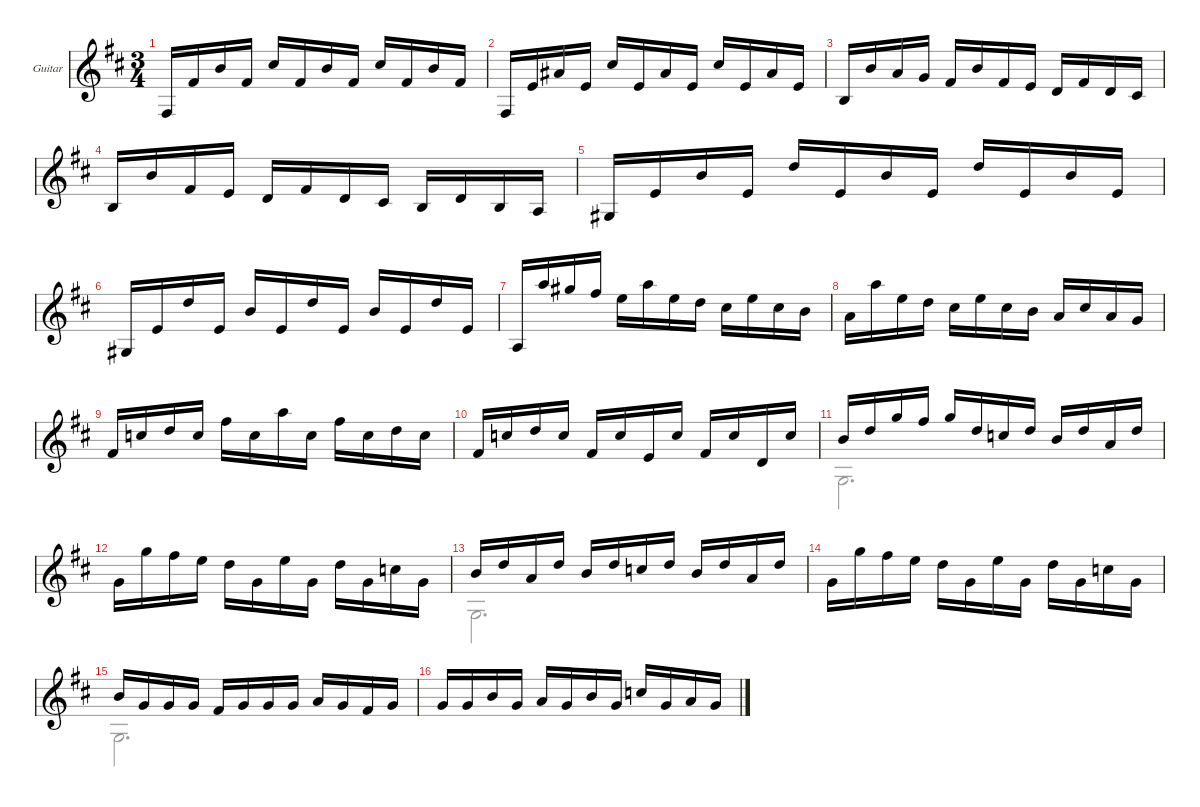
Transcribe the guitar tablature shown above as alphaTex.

\hideDynamics
\bracketExtendMode nobrackets
\firstSystemTrackNameOrientation horizontal
\otherSystemsTrackNameOrientation horizontal
\track ("Guitar" "Guitar") {instrument acousticguitarnylon}
\staff {score}
\tuning (E5 A4 D4 G3)
\displaytranspose 0
\voice
\ts (3 4)
\tempo (90 hide)
\clef g2
\ks d
-1.4{acc #}.16{dy ff beam Up} 4.3{acc #}.16{beam Up} 2.2{acc forcenatural}.16{beam Up} 4.3{acc #}.16{beam Up} 4.2{acc #}.16{beam Up} 4.3{acc #}.16{beam Up} 2.2{acc forcenatural}.16{beam Up} 4.3{acc #}.16{beam Up} 4.2{acc #}.16{beam Up} 4.3{acc #}.16{beam Up} 2.2{acc forcenatural}.16{beam Up} 4.3{acc #}.16{beam Up} |
-1.4{acc #}.16{dy mf beam Up} 2.3{acc forcenatural}.16{beam Up} 1.2{acc #}.16{beam Up} 2.3{acc forcenatural}.16{beam Up} 4.2{acc #}.16{beam Up} 2.3{acc forcenatural}.16{beam Up} 1.2{acc #}.16{beam Up} 2.3{acc forcenatural}.16{beam Up} 4.2{acc #}.16{beam Up} 2.3{acc forcenatural}.16{beam Up} 1.2{acc #}.16{beam Up} 2.3{acc forcenatural}.16{beam Up} |
4.4{acc forcenatural}.16{dy ff beam Up} 2.2{acc forcenatural}.16{beam Up} 0.2{acc forcenatural}.16{beam Up} 5.3{acc forcenatural}.16{beam Up} 4.3{acc #}.16{beam Up} 2.2{acc forcenatural}.16{beam Up} 4.3{acc #}.16{beam Up} 2.3{acc forcenatural}.16{beam Up} 0.3{acc forcenatural}.16{beam Up} 4.3{acc #}.16{beam Up} 7.4{acc forcenatural}.16{beam Up} 6.4{acc #}.16{beam Up} |
4.4{acc forcenatural}.16{beam Up} 2.2{acc forcenatural}.16{beam Up} 4.3{acc #}.16{beam Up} 2.3{acc forcenatural}.16{beam Up} 0.3{acc forcenatural}.16{beam Up} 4.3{acc #}.16{beam Up} 7.4{acc forcenatural}.16{beam Up} 6.4{acc #}.16{beam Up} 4.4{acc forcenatural}.16{beam Up} 7.4{acc forcenatural}.16{beam Up} 4.4{acc forcenatural}.16{beam Up} 2.4{acc forcenatural}.16{beam Up} |
1.4{acc #}.16{beam Up} 2.3{acc forcenatural}.16{beam Up} 2.2{acc forcenatural}.16{beam Up} 2.3{acc forcenatural}.16{beam Up} 5.2{acc forcenatural}.16{beam Up} 2.3{acc forcenatural}.16{beam Up} 2.2{acc forcenatural}.16{beam Up} 2.3{acc forcenatural}.16{beam Up} 5.2{acc forcenatural}.16{beam Up} 2.3{acc forcenatural}.16{beam Up} 2.2{acc forcenatural}.16{beam Up} 2.3{acc forcenatural}.16{beam Up} |
1.4{acc #}.16{beam Up} 2.3{acc forcenatural}.16{beam Up} 5.2{acc forcenatural}.16{beam Up} 2.3{acc forcenatural}.16{beam Up} 2.2{acc forcenatural}.16{beam Up} 2.3{acc forcenatural}.16{beam Up} 5.2{acc forcenatural}.16{beam Up} 2.3{acc forcenatural}.16{beam Up} 2.2{acc forcenatural}.16{beam Up} 2.3{acc forcenatural}.16{beam Up} 5.2{acc forcenatural}.16{beam Up} 2.3{acc forcenatural}.16{beam Up} |
2.4{acc forcenatural}.16{beam Up} 5.1{acc forcenatural}.16{beam Up} 4.1{acc #}.16{beam Up} 2.1{acc #}.16{beam Up} 0.1{acc forcenatural}.16{beam Down} 5.1{acc forcenatural}.16{beam Down} 7.2{acc forcenatural}.16{beam Down} 5.2{acc forcenatural}.16{beam Down} 4.2{acc #}.16{beam Down} 7.2{acc forcenatural}.16{beam Down} 4.2{acc #}.16{beam Down} 2.2{acc forcenatural}.16{beam Down} |
0.2{acc forcenatural}.16{beam Down} 5.1{acc forcenatural}.16{beam Down} 7.2{acc forcenatural}.16{beam Down} 5.2{acc forcenatural}.16{beam Down} 4.2{acc #}.16{beam Down} 7.2{acc forcenatural}.16{beam Down} 4.2{acc #}.16{beam Down} 2.2{acc forcenatural}.16{beam Down} 0.2{acc forcenatural}.16{beam Up} 4.2{acc #}.16{beam Up} 7.3{acc forcenatural}.16{beam Up} 5.3{acc forcenatural}.16{beam Up} |
4.3{acc #}.16{beam Up} 3.2{acc forcenatural}.16{beam Up} 5.2{acc forcenatural}.16{beam Up} 3.2{acc forcenatural}.16{beam Up} 2.1{acc #}.16{beam Down} 3.2{acc forcenatural}.16{beam Down} 5.1{acc forcenatural}.16{beam Down} 3.2{acc forcenatural}.16{beam Down} 2.1{acc #}.16{beam Down} 3.2{acc forcenatural}.16{beam Down} 5.2{acc forcenatural}.16{beam Down} 3.2{acc forcenatural}.16{beam Down} |
4.3{acc #}.16{beam Up} 3.2{acc forcenatural}.16{beam Up} 5.2{acc forcenatural}.16{beam Up} 3.2{acc forcenatural}.16{beam Up} 4.3{acc #}.16{beam Up} 3.2{acc forcenatural}.16{beam Up} 2.3{acc forcenatural}.16{beam Up} 3.2{acc forcenatural}.16{beam Up} 4.3{acc #}.16{beam Up} 3.2{acc forcenatural}.16{beam Up} 0.3{acc forcenatural}.16{beam Up} 3.2{acc forcenatural}.16{beam Up} |
2.2{acc forcenatural}.16{beam Up} 5.2{acc forcenatural}.16{beam Up} 3.1{acc forcenatural}.16{beam Up} 2.1{acc #}.16{beam Up} 3.1{acc forcenatural}.16{beam Up} 5.2{acc forcenatural}.16{beam Up} 3.2{acc forcenatural}.16{beam Up} 5.2{acc forcenatural}.16{beam Up} 2.2{acc forcenatural}.16{beam Up} 5.2{acc forcenatural}.16{beam Up} 7.3{acc forcenatural}.16{beam Up} 5.2{acc forcenatural}.16{beam Up} |
5.3{acc forcenatural}.16{beam Down} 3.1{acc forcenatural}.16{beam Down} 2.1{acc #}.16{beam Down} 0.1{acc forcenatural}.16{beam Down} 5.2{acc forcenatural}.16{beam Down} 5.3{acc forcenatural}.16{beam Down} 0.1{acc forcenatural}.16{beam Down} 5.3{acc forcenatural}.16{beam Down} 5.2{acc forcenatural}.16{beam Down} 5.3{acc forcenatural}.16{beam Down} 3.2{acc forcenatural}.16{beam Down} 5.3{acc forcenatural}.16{beam Down} |
2.2{acc forcenatural}.16{dy mf beam Up} 5.2{acc forcenatural}.16{beam Up} 7.3{acc forcenatural}.16{beam Up} 5.2{acc forcenatural}.16{beam Up} 2.2{acc forcenatural}.16{beam Up} 5.2{acc forcenatural}.16{beam Up} 3.2{acc forcenatural}.16{beam Up} 5.2{acc forcenatural}.16{beam Up} 2.2{acc forcenatural}.16{beam Up} 5.2{acc forcenatural}.16{beam Up} 7.3{acc forcenatural}.16{beam Up} 5.2{acc forcenatural}.16{beam Up} |
5.3{acc forcenatural}.16{beam Down} 3.1{acc forcenatural}.16{beam Down} 2.1{acc #}.16{beam Down} 0.1{acc forcenatural}.16{beam Down} 5.2{acc forcenatural}.16{beam Down} 5.3{acc forcenatural}.16{beam Down} 0.1{acc forcenatural}.16{beam Down} 5.3{acc forcenatural}.16{beam Down} 5.2{acc forcenatural}.16{beam Down} 5.3{acc forcenatural}.16{beam Down} 3.2{acc forcenatural}.16{beam Down} 5.3{acc forcenatural}.16{beam Down} |
2.2{acc forcenatural}.16{beam Up} 5.3{acc forcenatural}.16{beam Up} 5.3{acc forcenatural}.16{dy ff beam Up} 5.3{acc forcenatural}.16{dy f beam Up} 4.3{acc #}.16{dy ff beam Up} 5.3{acc forcenatural}.16{dy f beam Up} 5.3{acc forcenatural}.16{dy ff beam Up} 5.3{acc forcenatural}.16{dy f beam Up} 7.3{acc forcenatural}.16{dy ff beam Up} 5.3{acc forcenatural}.16{dy f beam Up} 4.3{acc #}.16{dy ff beam Up} 5.3{acc forcenatural}.16{dy f beam Up} |
5.3{acc forcenatural}.16{dy ff beam Up} 5.3{acc forcenatural}.16{dy f beam Up} 2.2{acc forcenatural}.16{dy ff beam Up} 5.3{acc forcenatural}.16{dy f beam Up} 7.3{acc forcenatural}.16{dy ff beam Up} 5.3{acc forcenatural}.16{dy f beam Up} 2.2{acc forcenatural}.16{dy ff beam Up} 5.3{acc forcenatural}.16{dy f beam Up} 3.2{acc forcenatural}.16{dy ff beam Up} 5.3{acc forcenatural}.16{dy f beam Up} 7.3{acc forcenatural}.16{dy ff beam Up} 5.3{acc forcenatural}.16{dy f beam Up}
\voice
\clef g2
\ottava regular
\simile none
\ks d
|
|
|
|
|
|
|
|
|
|
-21.1{acc forcenatural}.2{d beam Down} |
|
-21.1{acc forcenatural}.2{d beam Down} |
|
-21.1{acc forcenatural}.2{d beam Down} |
